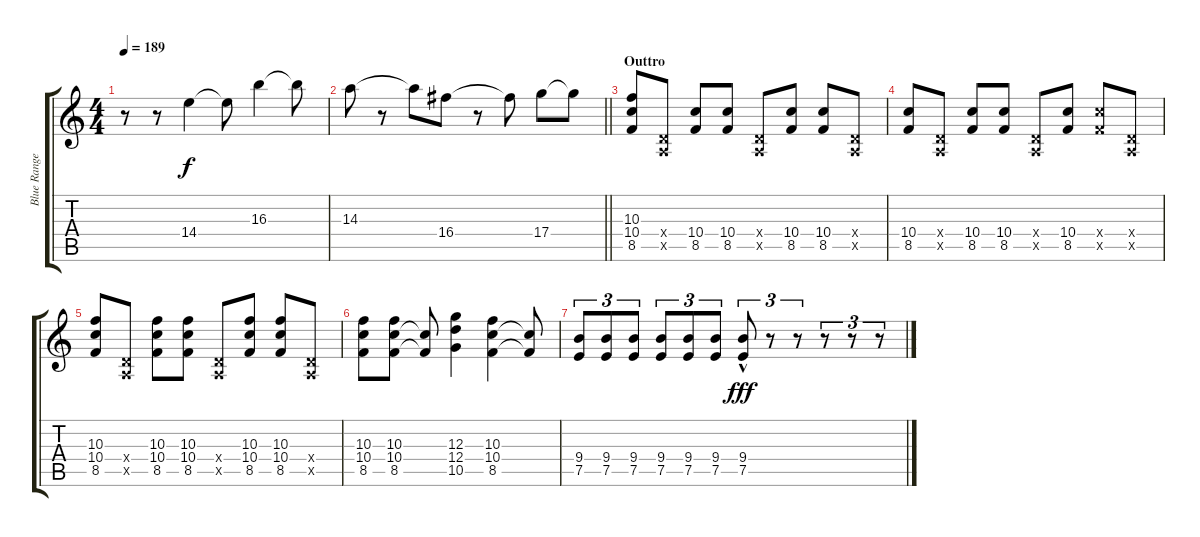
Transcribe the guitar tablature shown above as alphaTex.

\track ("Blue Ranger (Guitar 2)" "Blue Range") {instrument distortionguitar}
\staff {score tabs}
\tuning (E4 B3 G3 D3 A2 E2) {hide}
\ts (4 4)
\tempo 189
\clef g2
\ks c
r.8{dy f} r.8 14.4.4 14.4{t}.8 16.3.4 16.3{t}.8 |
\barLineRight lightlight
14.3.8 r.8 14.3{t}.8 16.4.8 r.8 16.4{t}.8 17.4.8 17.4{t}.8 |
\section ("" "Outtro")
(10.3 10.4 8.5).8 (0.4{x} 0.5{x}).8 (10.4 8.5).8 (10.4 8.5).8 (0.4{x} 0.5{x}).8 (10.4 8.5).8 (10.4 8.5).8 (0.4{x} 0.5{x}).8 |
(10.4 8.5).8 (0.4{x} 0.5{x}).8 (10.4 8.5).8 (10.4 8.5).8 (0.4{x} 0.5{x}).8 (10.4 8.5).8 (10.4{x} 8.5{x}).8 (0.4{x} 0.5{x}).8 |
(10.3 10.4 8.5).8 (0.4{x} 0.5{x}).8 (10.3 10.4 8.5).8 (10.3 10.4 8.5).8 (0.4{x} 0.5{x}).8 (10.3 10.4 8.5).8 (10.3 10.4 8.5).8 (0.4{x} 0.5{x}).8 |
(10.3 10.4 8.5).8 (10.3 10.4 8.5).8 (10.4{t} 8.5{t}).8 (12.3 12.4 10.5).4 (10.3 10.4 8.5).4 (10.4{t} 8.5{t}).8 |
(9.4 7.5).8{tu (3 2)} (9.4 7.5).8{tu (3 2)} (9.4 7.5).8{tu (3 2)} (9.4 7.5).8{tu (3 2)} (9.4 7.5).8{tu (3 2)} (9.4 7.5).8{tu (3 2)} (9.4 7.5{hac}).8{tu (3 2) dy fff} r.8{tu (3 2)} r.8{tu (3 2)} r.8{tu (3 2)} r.8{tu (3 2)} r.8{tu (3 2)}
